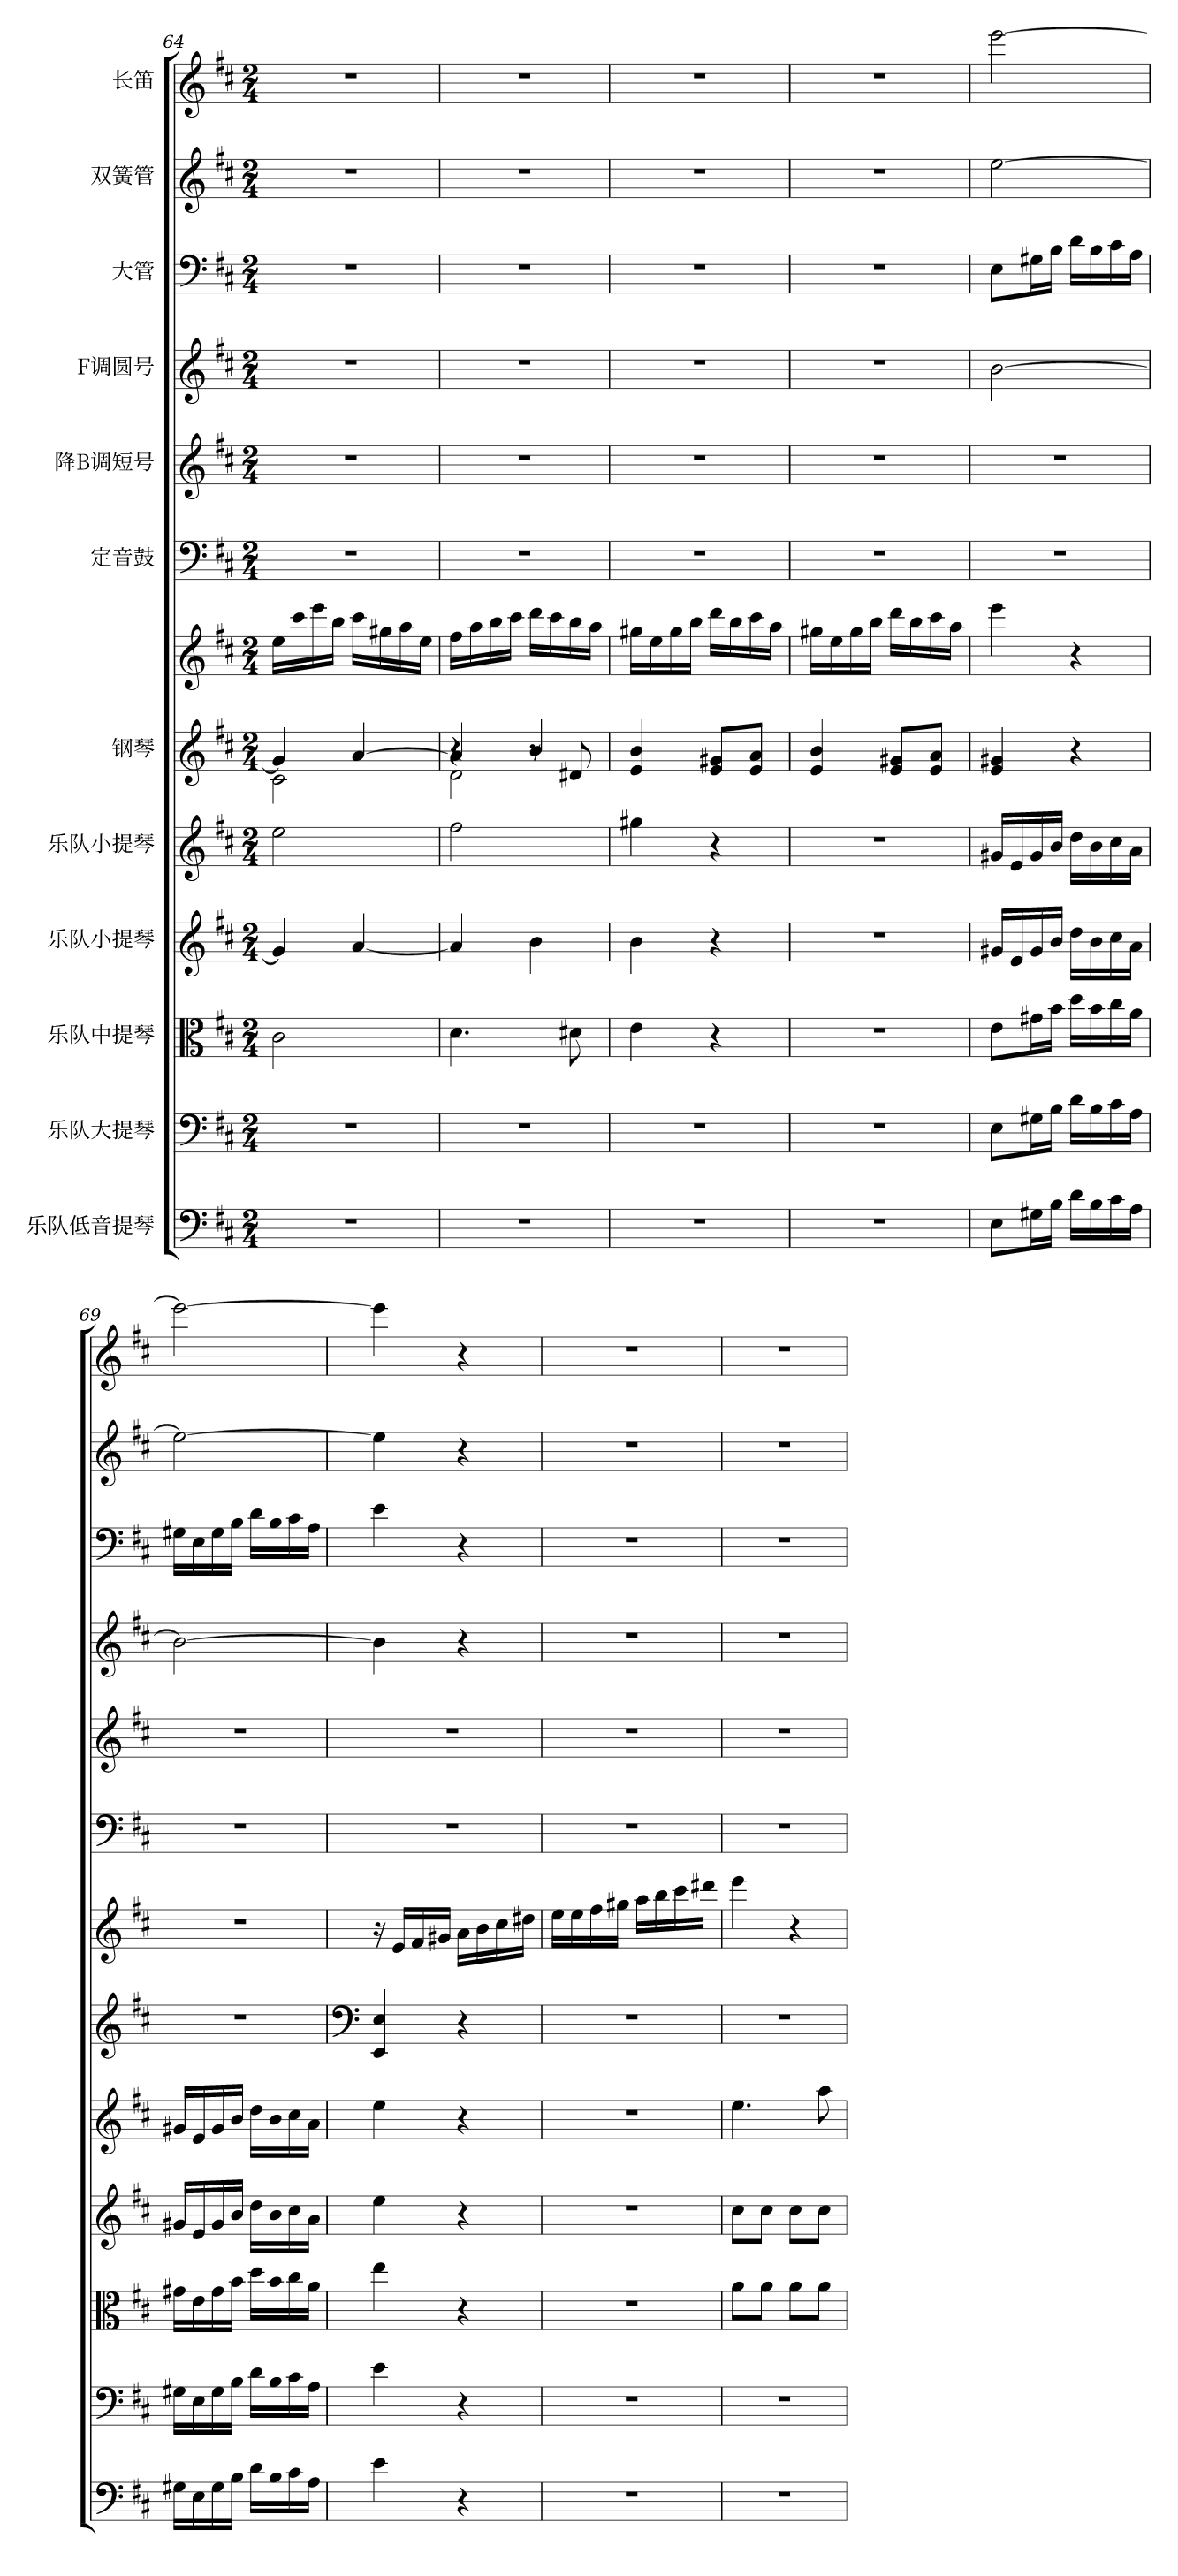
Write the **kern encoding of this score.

**kern	**kern	**kern	**kern	**kern	**kern	**kern	**kern	**kern	**kern	**kern	**kern	**kern
*part12	*part11	*part10	*part9	*part8	*part7	*part7	*part6	*part5	*part4	*part3	*part2	*part1
*staff13	*staff12	*staff11	*staff10	*staff9	*staff8	*staff7	*staff6	*staff5	*staff4	*staff3	*staff2	*staff1
*I"乐队低音提琴	*I"乐队大提琴	*I"乐队中提琴	*I"乐队小提琴	*I"乐队小提琴	*I"钢琴	*	*I"定音鼓	*I"降B调短号	*I"F调圆号	*I"大管	*I"双簧管	*I"长笛
!!LO:PB:g=z
*clefF4	*clefF4	*clefC3	*clefG2	*clefG2	*clefG2	*clefG2	*clefF4	*clefG2	*clefG2	*clefF4	*clefG2	*clefG2
*ITrd7c12	*	*	*	*	*	*	*	*ITrd1c2	*ITrd4c7	*	*	*
*k[f#c#]	*k[f#c#]	*k[f#c#]	*k[f#c#]	*k[f#c#]	*k[f#c#]	*k[f#c#]	*k[f#c#]	*k[]	*k[f#]	*k[f#c#]	*k[f#c#]	*k[f#c#]
*M2/4	*M2/4	*M2/4	*M2/4	*M2/4	*M2/4	*M2/4	*M2/4	*M2/4	*M2/4	*M2/4	*M2/4	*M2/4
=64	=64	=64	=64	=64	=64	=64	=64	=64	=64	=64	=64	=64
*	*	*	*	*	*^	*	*	*	*	*	*	*
2r	2r	2c#\	4g#/]	2ee\	4g#/]	2c#\	16ee\LL	2r	2r	2r	2r	2r	2r
.	.	.	.	.	.	.	16ccc#\	.	.	.	.	.	.
.	.	.	.	.	.	.	16eee\	.	.	.	.	.	.
.	.	.	.	.	.	.	16bb\JJ	.	.	.	.	.	.
.	.	.	[4a/	.	[4a/	.	16ccc#\LL	.	.	.	.	.	.
.	.	.	.	.	.	.	16gg#X\	.	.	.	.	.	.
.	.	.	.	.	.	.	16aa\	.	.	.	.	.	.
.	.	.	.	.	.	.	16ee\JJ	.	.	.	.	.	.
=65	=65	=65	=65	=65	=65	=65	=65	=65	=65	=65	=65	=65	=65
*	*	*	*	*	*	*^	*	*	*	*	*	*	*
2r	2r	4.d\	4a/]	2ff#\	4a/]	2d\	4r	16ff#\LL	2r	2r	2r	2r	2r	2r
.	.	.	.	.	.	.	.	16aa\	.	.	.	.	.	.
.	.	.	.	.	.	.	.	16bb\	.	.	.	.	.	.
.	.	.	.	.	.	.	.	16ccc#\JJ	.	.	.	.	.	.
.	.	.	4b\	.	4b/	.	8r	16ddd\LL	.	.	.	.	.	.
.	.	.	.	.	.	.	.	16ccc#\	.	.	.	.	.	.
.	.	8d#X\	.	.	.	.	8d#X/	16bb\	.	.	.	.	.	.
.	.	.	.	.	.	.	.	16aa\JJ	.	.	.	.	.	.
*	*	*	*	*	*v	*v	*v	*	*	*	*	*	*	*
=66	=66	=66	=66	=66	=66	=66	=66	=66	=66	=66	=66	=66
2r	2r	4e\	4b\	4gg#X\	4e/ 4b/	16gg#X\LL	2r	2r	2r	2r	2r	2r
.	.	.	.	.	.	16ee\	.	.	.	.	.	.
.	.	.	.	.	.	16gg#\	.	.	.	.	.	.
.	.	.	.	.	.	16bb\JJ	.	.	.	.	.	.
.	.	4r	4r	4r	8e/ 8g#X/L	16ddd\LL	.	.	.	.	.	.
.	.	.	.	.	.	16bb\	.	.	.	.	.	.
.	.	.	.	.	8e/ 8a/J	16ccc#\	.	.	.	.	.	.
.	.	.	.	.	.	16aa\JJ	.	.	.	.	.	.
!!LO:PB:g=z
=67	=67	=67	=67	=67	=67	=67	=67	=67	=67	=67	=67	=67
2r	2r	2r	2r	2r	4e/ 4b/	16gg#X\LL	2r	2r	2r	2r	2r	2r
.	.	.	.	.	.	16ee\	.	.	.	.	.	.
.	.	.	.	.	.	16gg#\	.	.	.	.	.	.
.	.	.	.	.	.	16bb\JJ	.	.	.	.	.	.
.	.	.	.	.	8e/ 8g#X/L	16ddd\LL	.	.	.	.	.	.
.	.	.	.	.	.	16bb\	.	.	.	.	.	.
.	.	.	.	.	8e/ 8a/J	16ccc#\	.	.	.	.	.	.
.	.	.	.	.	.	16aa\JJ	.	.	.	.	.	.
=68	=68	=68	=68	=68	=68	=68	=68	=68	=68	=68	=68	=68
8EE\L	8E\L	8e\L	16g#X/LL	16g#X/LL	4e/ 4g#X/	4eee\	2r	2r	[2e\	8E\L	[2ee\	[2eee\
.	.	.	16e/	16e/	.	.	.	.	.	.	.	.
16GG#X\L	16G#X\L	16g#X\L	16g#/	16g#/	.	.	.	.	.	16G#X\L	.	.
16BB\JJ	16B\JJ	16b\JJ	16b/JJ	16b/JJ	.	.	.	.	.	16B\JJ	.	.
16D\LL	16d\LL	16dd\LL	16dd\LL	16dd\LL	4r	4r	.	.	.	16d\LL	.	.
16BB\	16B\	16b\	16b\	16b\	.	.	.	.	.	16B\	.	.
16C#\	16c#\	16cc#\	16cc#\	16cc#\	.	.	.	.	.	16c#\	.	.
16AA\JJ	16A\JJ	16a\JJ	16a\JJ	16a\JJ	.	.	.	.	.	16A\JJ	.	.
=69	=69	=69	=69	=69	=69	=69	=69	=69	=69	=69	=69	=69
16GG#X\LL	16G#X\LL	16g#X\LL	16g#X/LL	16g#X/LL	2r	2r	2r	2r	2e\_	16G#X\LL	2ee\_	2eee\_
16EE\	16E\	16e\	16e/	16e/	.	.	.	.	.	16E\	.	.
16GG#\	16G#\	16g#\	16g#/	16g#/	.	.	.	.	.	16G#\	.	.
16BB\JJ	16B\JJ	16b\JJ	16b/JJ	16b/JJ	.	.	.	.	.	16B\JJ	.	.
16D\LL	16d\LL	16dd\LL	16dd\LL	16dd\LL	.	.	.	.	.	16d\LL	.	.
16BB\	16B\	16b\	16b\	16b\	.	.	.	.	.	16B\	.	.
16C#\	16c#\	16cc#\	16cc#\	16cc#\	.	.	.	.	.	16c#\	.	.
16AA\JJ	16A\JJ	16a\JJ	16a\JJ	16a\JJ	.	.	.	.	.	16A\JJ	.	.
!!LO:PB:g=z
=70	=70	=70	=70	=70	=70	=70	=70	=70	=70	=70	=70	=70
*	*	*	*	*	*clefF4	*	*	*	*	*	*	*
4E\	4e\	4ee\	4ee\	4ee\	4EE/ 4E/	16r	2r	2r	4e\]	4e\	4ee\]	4eee\]
.	.	.	.	.	.	16e/LL	.	.	.	.	.	.
.	.	.	.	.	.	16f#/	.	.	.	.	.	.
.	.	.	.	.	.	16g#X/JJ	.	.	.	.	.	.
4r	4r	4r	4r	4r	4r	16a\LL	.	.	4r	4r	4r	4r
.	.	.	.	.	.	16b\	.	.	.	.	.	.
.	.	.	.	.	.	16cc#\	.	.	.	.	.	.
.	.	.	.	.	.	16dd#X\JJ	.	.	.	.	.	.
=71	=71	=71	=71	=71	=71	=71	=71	=71	=71	=71	=71	=71
2r	2r	2r	2r	2r	2r	16ee\LL	2r	2r	2r	2r	2r	2r
.	.	.	.	.	.	16ee\	.	.	.	.	.	.
.	.	.	.	.	.	16ff#\	.	.	.	.	.	.
.	.	.	.	.	.	16gg#X\JJ	.	.	.	.	.	.
.	.	.	.	.	.	16aa\LL	.	.	.	.	.	.
.	.	.	.	.	.	16bb\	.	.	.	.	.	.
.	.	.	.	.	.	16ccc#\	.	.	.	.	.	.
.	.	.	.	.	.	16ddd#X\JJ	.	.	.	.	.	.
=72	=72	=72	=72	=72	=72	=72	=72	=72	=72	=72	=72	=72
2r	2r	8a\L	8cc#\L	4.ee\	2r	4eee\	2r	2r	2r	2r	2r	2r
.	.	8a\J	8cc#\J	.	.	.	.	.	.	.	.	.
.	.	8a\L	8cc#\L	.	.	4r	.	.	.	.	.	.
.	.	8a\J	8cc#\J	8aa\	.	.	.	.	.	.	.	.
=	=	=	=	=	=	=	=	=	=	=	=	=
*-	*-	*-	*-	*-	*-	*-	*-	*-	*-	*-	*-	*-
